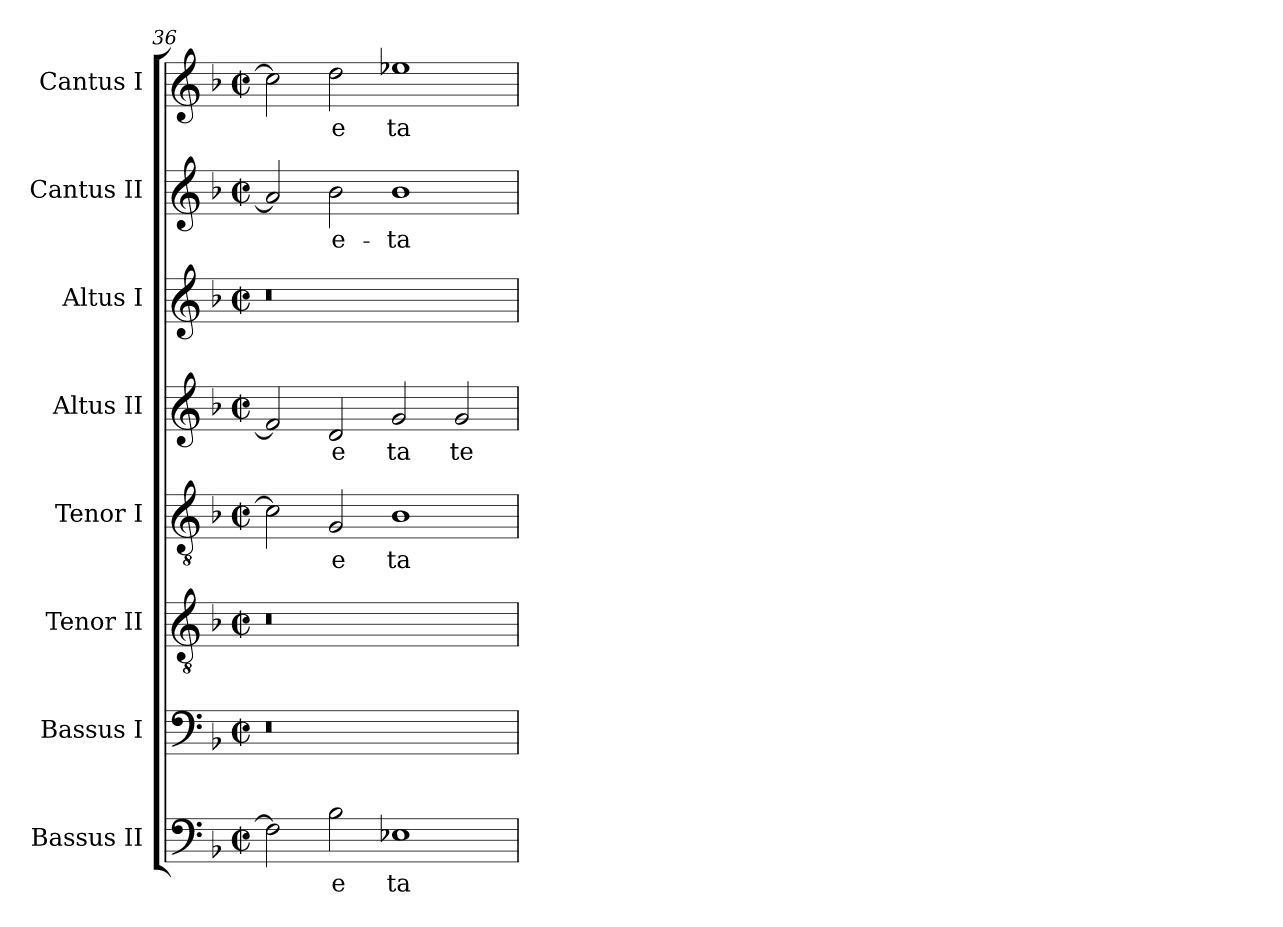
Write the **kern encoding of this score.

**kern	**text	**kern	**kern	**kern	**text	**kern	**text	**kern	**kern	**text	**kern	**text
*part8	*part8	*part7	*part6	*part5	*part5	*part4	*part4	*part3	*part2	*part2	*part1	*part1
*staff8	*staff8	*staff7	*staff6	*staff5	*staff5	*staff4	*staff4	*staff3	*staff2	*staff2	*staff1	*staff1
*I"Bassus II	*	*I"Bassus I	*I"Tenor II	*I"Tenor I	*	*I"Altus II	*	*I"Altus I	*I"Cantus II	*	*I"Cantus I	*
*I'B II	*	*I'B I	*I'T II	*I'T I	*	*I'A II	*	*I'A I	*	*	*	*
*clefF4	*	*clefF4	*clefGv2	*clefGv2	*	*clefG2	*	*clefG2	*clefG2	*	*clefG2	*
*k[b-]	*	*k[b-]	*k[b-]	*k[b-]	*	*k[b-]	*	*k[b-]	*k[b-]	*	*k[b-]	*
*F:	*	*F:	*F:	*F:	*	*F:	*	*F:	*F:	*	*F:	*
*M2/2	*	*M2/2	*M2/2	*M2/2	*	*M2/2	*	*M2/2	*M2/2	*	*M2/2	*
*met(c|)	*	*met(c|)	*met(c|)	*met(c|)	*	*met(c|)	*	*met(c|)	*met(c|)	*	*met(c|)	*
=36	=36	=36	=36	=36	=36	=36	=36	=36	=36	=36	=36	=36
2F\]	.	0r	0r	2c\]	.	2f/]	.	0r	2a/]	.	2cc\]	.
!	!LO:LY:b:cj	!	!	!	!LO:LY:b:cj	!	!LO:LY:b:cj	!	!	!LO:LY:b:cj	!	!LO:LY:b:cj
2B-\	e	.	.	2G/	e	2d/	e	.	2b-\	-e-	2dd\	e
!	!LO:LY:b:cj	!	!	!	!LO:LY:b:cj	!	!LO:LY:b:cj	!	!	!LO:LY:b:cj	!	!LO:LY:b:cj
1E-X	ta	.	.	1B-	ta	2g/	ta	.	1b-	-ta-	1ee-X	ta
!	!	!	!	!	!	!	!LO:LY:b:cj	!	!	!	!	!
.	.	.	.	.	.	2g/	te	.	.	.	.	.
=	=	=	=	=	=	=	=	=	=	=	=	=
*-	*-	*-	*-	*-	*-	*-	*-	*-	*-	*-	*-	*-
